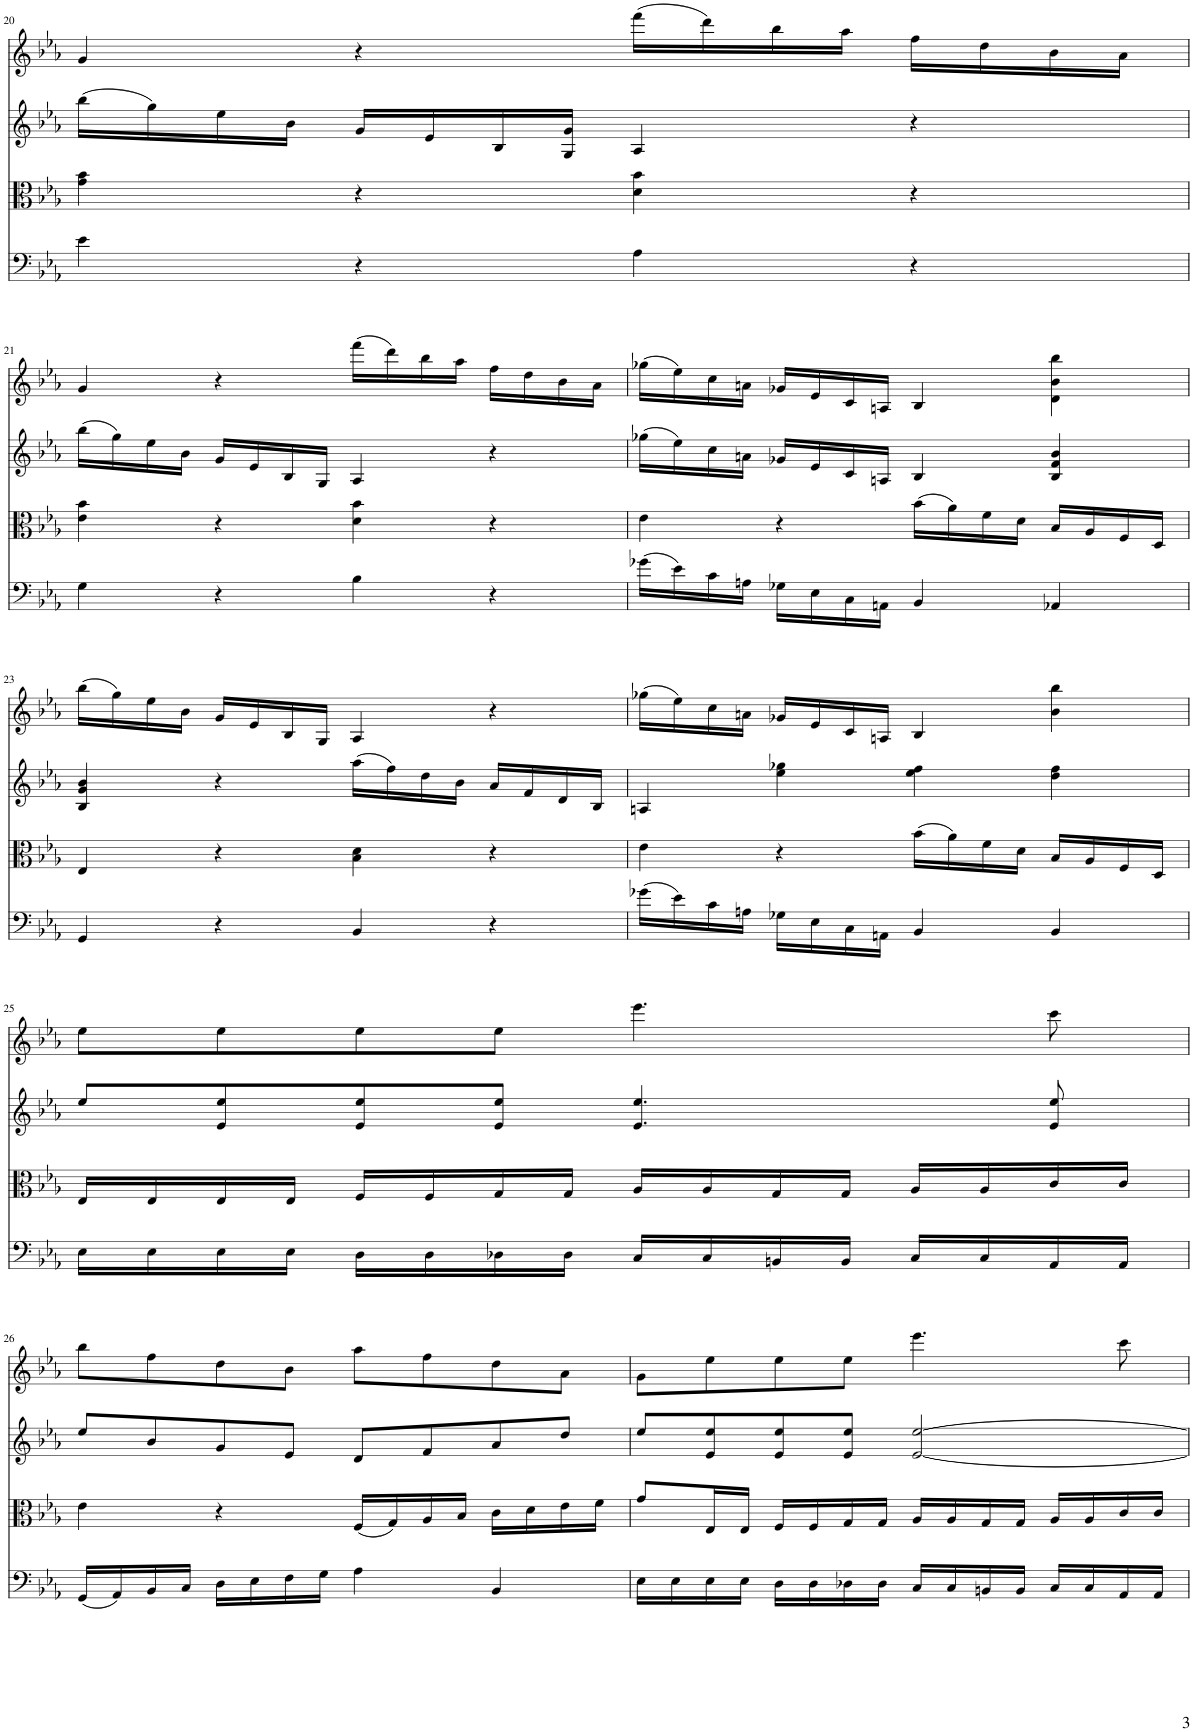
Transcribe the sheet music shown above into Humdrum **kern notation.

**kern	**kern	**kern	**kern
*part4	*part3	*part2	*part1
*staff4	*staff3	*staff2	*staff1
*I"Piano	*I"Piano	*I"Piano	*I"Piano
*I'Pno	*I'Pno	*I'Pno	*I'Pno
!!LO:PB:g=z
*clefF4	*clefC3	*clefG2	*clefG2
*k[b-e-a-]	*k[b-e-a-]	*k[b-e-a-]	*k[b-e-a-]
*M4/4	*M4/4	*M4/4	*M4/4
*met(c)	*met(c)	*met(c)	*met(c)
=20	=20	=20	=20
4e-\	4g\ 4b-\	(16bb-\LL	4g/
.	.	16gg\)	.
.	.	16ee-\	.
.	.	16b-\JJ	.
4r	4r	16g/LL	4r
.	.	16e-/	.
.	.	16B-/	.
.	.	16G/ 16g/JJ	.
4A-\	4d\ 4b-\	4A-/	(16fff\LL
.	.	.	16ddd\)
.	.	.	16bb-\
.	.	.	16aa-\JJ
4r	4r	4r	16ff\LL
.	.	.	16dd\
.	.	.	16b-\
.	.	.	16a-\JJ
!!LO:LB:g=z
=21	=21	=21	=21
4G\	4e-\ 4b-\	(16bb-\LL	4g/
.	.	16gg\)	.
.	.	16ee-\	.
.	.	16b-\JJ	.
4r	4r	16g/LL	4r
.	.	16e-/	.
.	.	16B-/	.
.	.	16G/JJ	.
4B-\	4d\ 4b-\	4A-/	(16fff\LL
.	.	.	16ddd\)
.	.	.	16bb-\
.	.	.	16aa-\JJ
4r	4r	4r	16ff\LL
.	.	.	16dd\
.	.	.	16b-\
.	.	.	16a-\JJ
=22	=22	=22	=22
(16g-X\LL	4e-\	(16gg-X\LL	(16gg-X\LL
16e-\)	.	16ee-\)	16ee-\)
16c\	.	16cc\	16cc\
16An\JJ	.	16an\JJ	16an\JJ
16G-X\LL	4r	16g-X/LL	16g-X/LL
16E-\	.	16e-/	16e-/
16C\	.	16c/	16c/
16AAn\JJ	.	16An/JJ	16An/JJ
4BB-/	(16b-\LL	4B-/	4B-/
.	16a-\)	.	.
.	16f\	.	.
.	16d\JJ	.	.
4AA-X/	16B-/LL	4B-/ 4f/ 4b-/	4d\ 4b-\ 4bb-\
.	16A-/	.	.
.	16F/	.	.
.	16D/JJ	.	.
!!LO:LB:g=z
=23	=23	=23	=23
4GG/	4E-/	4B-/ 4g/ 4b-/	(16bb-\LL
.	.	.	16gg\)
.	.	.	16ee-\
.	.	.	16b-\JJ
4r	4r	4r	16g/LL
.	.	.	16e-/
.	.	.	16B-/
.	.	.	16G/JJ
4BB-/	4B-\ 4d\	(16aa-\LL	4A-/
.	.	16ff\)	.
.	.	16dd\	.
.	.	16b-\JJ	.
4r	4r	16a-/LL	4r
.	.	16f/	.
.	.	16d/	.
.	.	16B-/JJ	.
=24	=24	=24	=24
(16g-X\LL	4e-\	4An/	(16gg-X\LL
16e-\)	.	.	16ee-\)
16c\	.	.	16cc\
16An\JJ	.	.	16an\JJ
16G-X\LL	4r	4ee-\ 4gg-X\	16g-X/LL
16E-\	.	.	16e-/
16C\	.	.	16c/
16AAn\JJ	.	.	16An/JJ
4BB-/	(16b-\LL	4ee-\ 4ff\	4B-/
.	16a-\)	.	.
.	16f\	.	.
.	16d\JJ	.	.
4BB-/	16B-/LL	4dd\ 4ff\	4b-\ 4bb-\
.	16A-/	.	.
.	16F/	.	.
.	16D/JJ	.	.
!!LO:LB:g=z
=25	=25	=25	=25
16E-\LL	16E-/LL	8ee-/L	8ee-\L
16E-\	16E-/	.	.
16E-\	16E-/	8e-/ 8ee-/	8ee-\
16E-\JJ	16E-/JJ	.	.
16D\LL	16F/LL	8e-/ 8ee-/	8ee-\
16D\	16F/	.	.
16D-X\	16G/	8e-/ 8ee-/J	8ee-\J
16D-\JJ	16G/JJ	.	.
16C/LL	16A-/LL	4.e-/ 4.ee-/	4.eee-\
16C/	16A-/	.	.
16BBn/	16G/	.	.
16BB/JJ	16G/JJ	.	.
16C/LL	16A-/LL	.	.
16C/	16A-/	.	.
16AA-/	16c/	8e-/ 8ee-/	8ccc\
16AA-/JJ	16c/JJ	.	.
!!LO:LB:g=z
=26	=26	=26	=26
(16GG/LL	4e-\	8ee-/L	8bb-\L
16AA-/)	.	.	.
16BB-/	.	8b-/	8ff\
16C/JJ	.	.	.
16D\LL	4r	8g/	8dd\
16E-\	.	.	.
16F\	.	8e-/J	8b-\J
16G\JJ	.	.	.
4A-\	(16F/LL	8d/L	8aa-\L
.	16G/)	.	.
.	16A-/	8f/	8ff\
.	16B-/JJ	.	.
4BB-/	16c\LL	8a-/	8dd\
.	16d\	.	.
.	16e-\	8dd/J	8a-\J
.	16f\JJ	.	.
=27	=27	=27	=27
16E-\LL	8g/L	8ee-/L	8g\L
16E-\	.	.	.
16E-\	16E-/L	8e-/ 8ee-/	8ee-\
16E-\JJ	16E-/JJ	.	.
16D\LL	16F/LL	8e-/ 8ee-/	8ee-\
16D\	16F/	.	.
16D-X\	16G/	8e-/ 8ee-/J	8ee-\J
16D-\JJ	16G/JJ	.	.
16C/LL	16A-/LL	[2e-/ [2ee-/	4.eee-\
16C/	16A-/	.	.
16BBn/	16G/	.	.
16BB/JJ	16G/JJ	.	.
16C/LL	16A-/LL	.	.
16C/	16A-/	.	.
16AA-/	16c/	.	8ccc\
16AA-/JJ	16c/JJ	.	.
=	=	=	=
*-	*-	*-	*-
